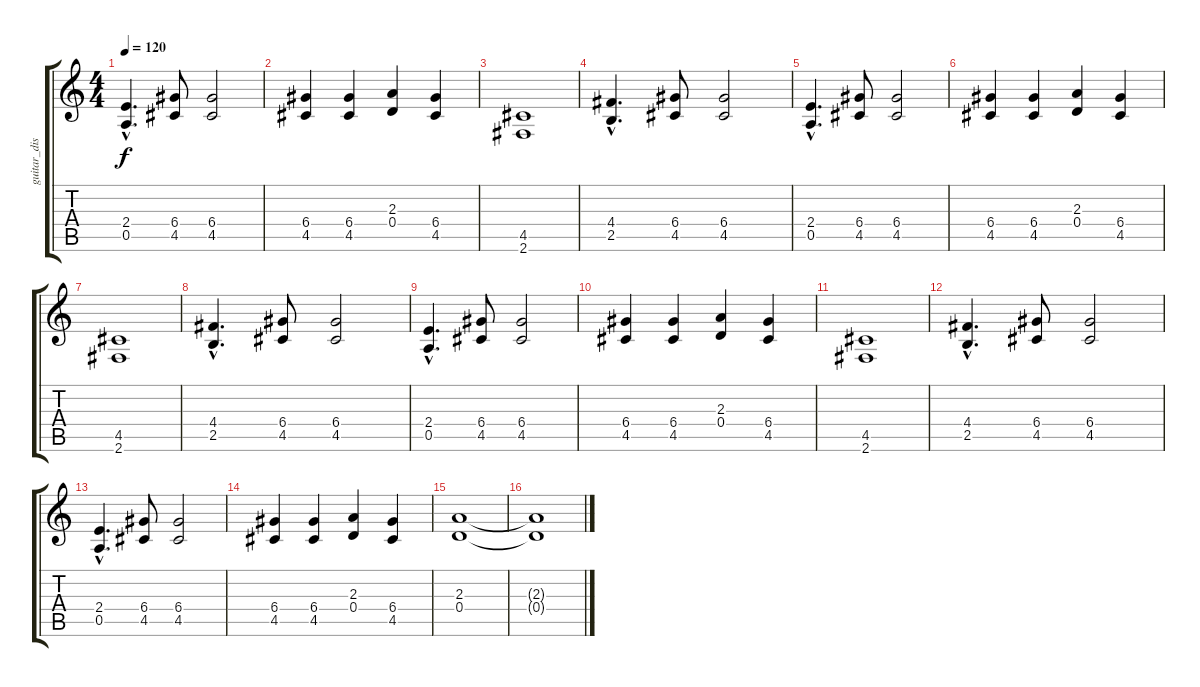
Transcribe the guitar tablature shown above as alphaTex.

\track ("guitar_dist" "guitar_dis") {instrument distortionguitar}
\staff {score tabs}
\tuning (E4 B3 G3 D3 A2 E2) {hide}
\ts (4 4)
\tempo 120
\clef g2
\ks c
(2.4{hac} 0.5{hac}).4{d dy f} (6.4 4.5).8 (6.4 4.5).2 |
(6.4 4.5).4 (6.4 4.5).4 (2.3 0.4).4 (6.4 4.5).4 |
(4.5 2.6).1 |
(4.4{hac} 2.5{hac}).4{d} (6.4 4.5).8 (6.4 4.5).2 |
(2.4{hac} 0.5{hac}).4{d} (6.4 4.5).8 (6.4 4.5).2 |
(6.4 4.5).4 (6.4 4.5).4 (2.3 0.4).4 (6.4 4.5).4 |
(4.5 2.6).1 |
(4.4{hac} 2.5{hac}).4{d} (6.4 4.5).8 (6.4 4.5).2 |
(2.4{hac} 0.5{hac}).4{d} (6.4 4.5).8 (6.4 4.5).2 |
(6.4 4.5).4 (6.4 4.5).4 (2.3 0.4).4 (6.4 4.5).4 |
(4.5 2.6).1 |
(4.4{hac} 2.5{hac}).4{d} (6.4 4.5).8 (6.4 4.5).2 |
(2.4{hac} 0.5{hac}).4{d} (6.4 4.5).8 (6.4 4.5).2 |
(6.4 4.5).4 (6.4 4.5).4 (2.3 0.4).4 (6.4 4.5).4 |
(2.3 0.4).1 |
(2.3{t} 0.4{t}).1
